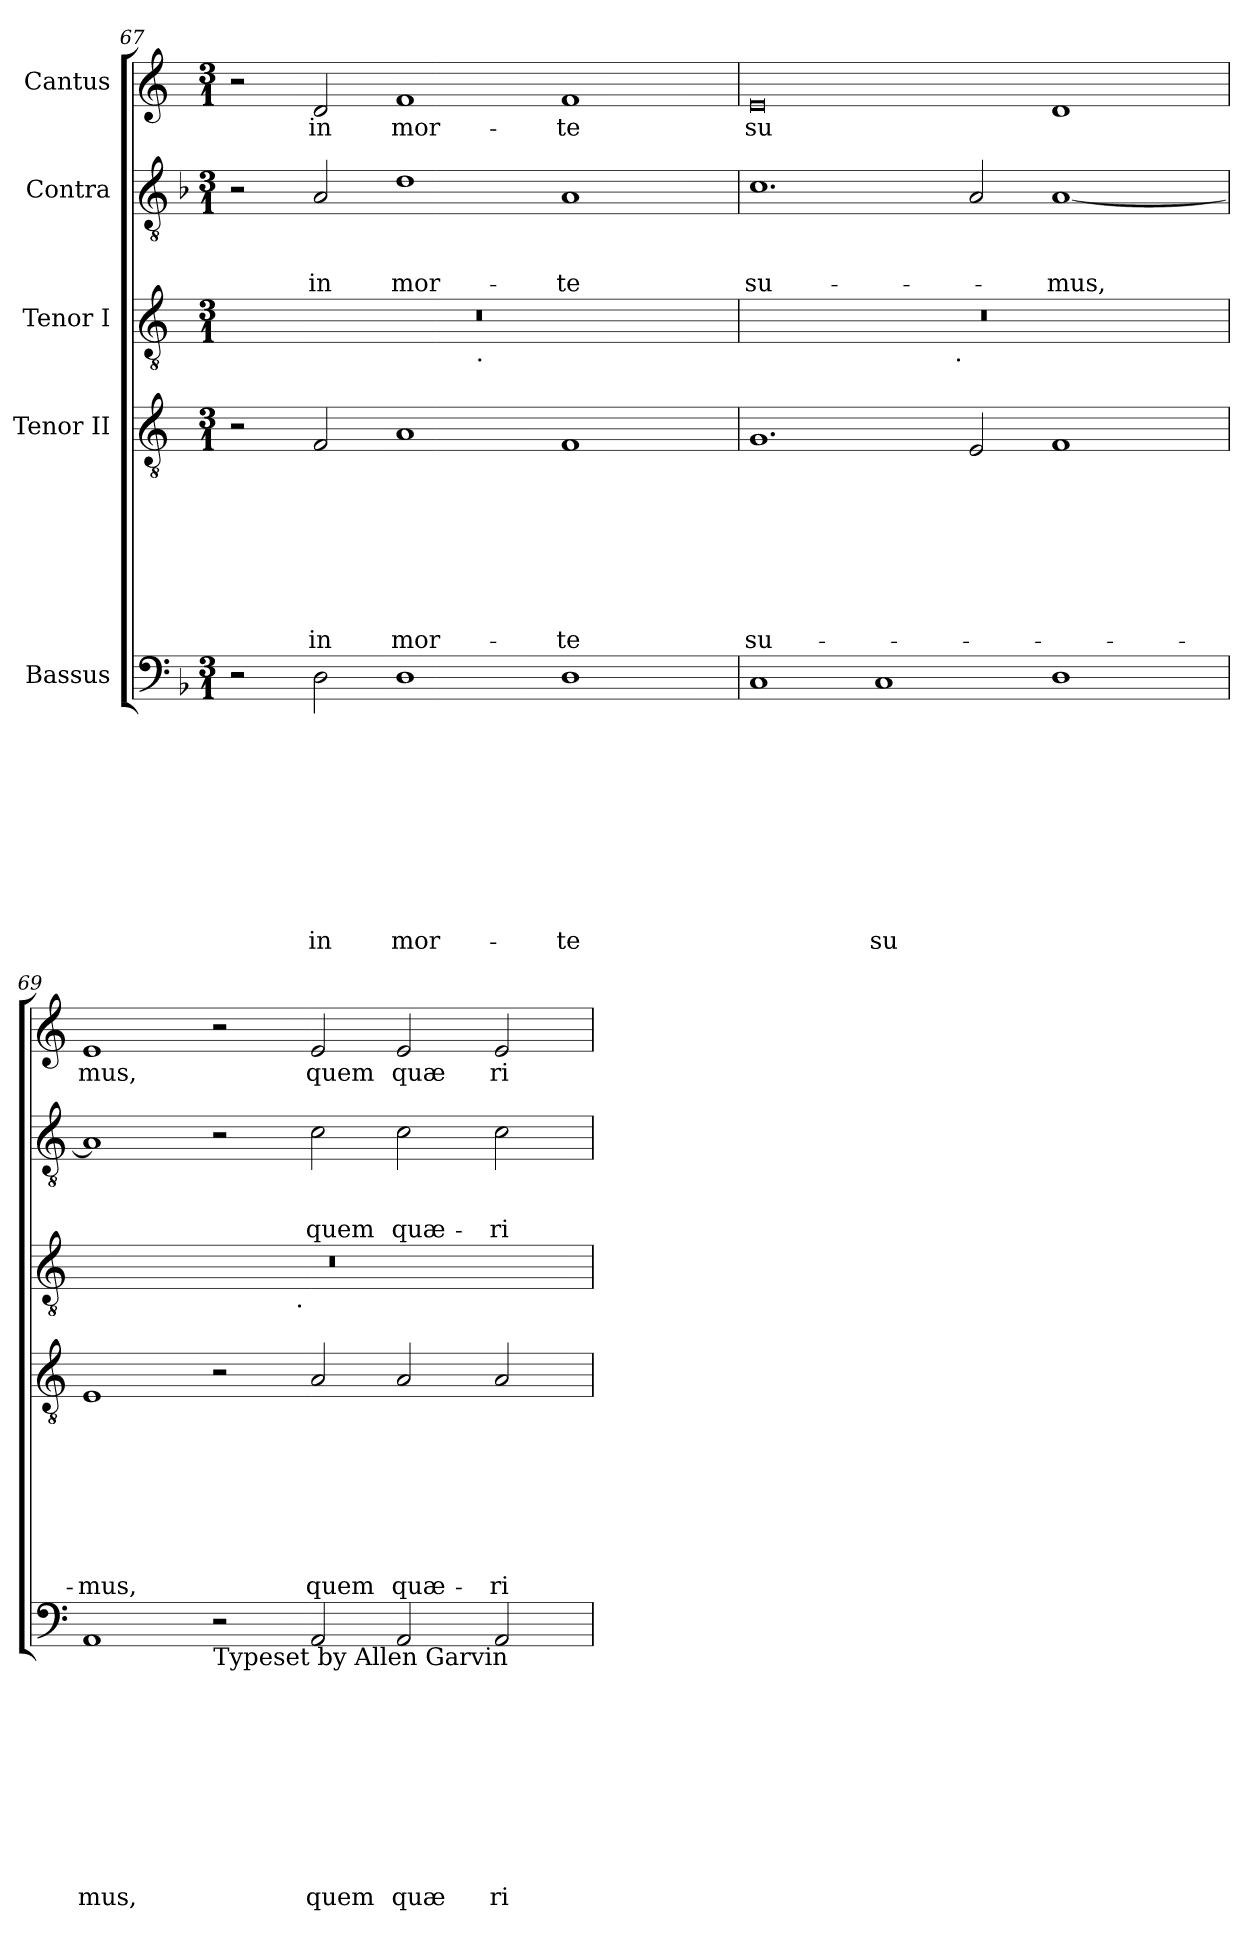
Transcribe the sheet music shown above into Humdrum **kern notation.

**kern	**text	**text	**text	**text	**text	**text	**text	**text	**text	**text	**kern	**text	**text	**text	**text	**text	**text	**text	**text	**kern	**kern	**text	**text	**text	**kern	**text
*part5	*part5	*part5	*part5	*part5	*part5	*part5	*part5	*part5	*part5	*part5	*part4	*part4	*part4	*part4	*part4	*part4	*part4	*part4	*part4	*part3	*part2	*part2	*part2	*part2	*part1	*part1
*staff5	*staff5	*staff5	*staff5	*staff5	*staff5	*staff5	*staff5	*staff5	*staff5	*staff5	*staff4	*staff4	*staff4	*staff4	*staff4	*staff4	*staff4	*staff4	*staff4	*staff3	*staff2	*staff2	*staff2	*staff2	*staff1	*staff1
*I"Bassus	*	*	*	*	*	*	*	*	*	*	*I"Tenor II	*	*	*	*	*	*	*	*	*I"Tenor I	*I"Contra	*	*	*	*I"Cantus	*
*clefF4	*	*	*	*	*	*	*	*	*	*	*clefGv2	*	*	*	*	*	*	*	*	*clefGv2	*clefGv2	*	*	*	*clefG2	*
*k[b-]	*	*	*	*	*	*	*	*	*	*	*k[]	*	*	*	*	*	*	*	*	*k[]	*k[b-]	*	*	*	*k[]	*
*F:	*	*	*	*	*	*	*	*	*	*	*C:	*	*	*	*	*	*	*	*	*C:	*F:	*	*	*	*C:	*
*M3/1	*	*	*	*	*	*	*	*	*	*	*M3/1	*	*	*	*	*	*	*	*	*M3/1	*M3/1	*	*	*	*M3/1	*
=67	=67	=67	=67	=67	=67	=67	=67	=67	=67	=67	=67	=67	=67	=67	=67	=67	=67	=67	=67	=67	=67	=67	=67	=67	=67	=67
*	*	*	*	*	*	*	*	*	*	*	*	*	*	*	*	*	*	*	*	*^	*	*	*	*	*	*
2r	.	.	.	.	.	.	.	.	.	.	2r	.	.	.	.	.	.	.	.	0.r	1ryy	2r	.	.	.	2r	.
!	!	!	!	!	!	!	!	!	!	!LO:LY:b	!	!	!	!	!	!	!	!	!LO:LY:b	!	!	!	!	!	!LO:LY:b	!	!LO:LY:b
2D\	.	.	.	.	.	.	.	.	.	in	2F/	.	.	.	.	.	.	.	in	.	.	2A/	.	.	in	2d/	in
!	!	!	!	!	!	!	!	!	!	!LO:LY:b	!	!	!	!	!	!	!	!	!LO:LY:b	!	!	!	!	!	!LO:LY:b	!	!LO:LY:b
1D	.	.	.	.	.	.	.	.	.	mor-	1A	.	.	.	.	.	.	.	mor-	.	4...ryy	1d	.	.	mor-	1f	mor-
!	!	!	!	!	!	!	!	!	!	!	!	!	!	!	!	!	!	!	!	!	!LO:TX:b:t=.	!	!	!	!	!	!
.	.	.	.	.	.	.	.	.	.	.	.	.	.	.	.	.	.	.	.	.	1ryy	.	.	.	.	.	.
!	!	!	!	!	!	!	!	!	!	!LO:LY:b	!	!	!	!	!	!	!	!	!LO:LY:b	!	!	!	!	!	!LO:LY:b	!	!LO:LY:b
1D	.	.	.	.	.	.	.	.	.	-te	1F	.	.	.	.	.	.	.	-te	.	.	1A	.	.	-te	1f	-te
.	.	.	.	.	.	.	.	.	.	.	.	.	.	.	.	.	.	.	.	.	2ryy	.	.	.	.	.	.
.	.	.	.	.	.	.	.	.	.	.	.	.	.	.	.	.	.	.	.	.	32ryy	.	.	.	.	.	.
!!LO:LB:g=z
=68	=68	=68	=68	=68	=68	=68	=68	=68	=68	=68	=68	=68	=68	=68	=68	=68	=68	=68	=68	=68	=68	=68	=68	=68	=68	=68	=68
*k[]	*	*	*	*	*	*	*	*	*	*	*	*	*	*	*	*	*	*	*	*	*	*k[]	*	*	*	*	*
*C:	*	*	*	*	*	*	*	*	*	*	*	*	*	*	*	*	*	*	*	*	*	*C:	*	*	*	*	*
!	!	!	!	!	!	!	!	!	!	!	!	!	!	!	!	!	!	!	!LO:LY:b	!	!	!	!	!	!LO:LY:b	!	!LO:LY:b
1C	.	.	.	.	.	.	.	.	.	.	1.G	.	.	.	.	.	.	.	su-	0.r	1ryy	1.c	.	.	su-	0e	su
!	!	!	!	!	!	!	!	!	!	!LO:LY:b	!	!	!	!	!	!	!	!	!	!	!	!	!	!	!	!	!
1C	.	.	.	.	.	.	.	.	.	su	.	.	.	.	.	.	.	.	.	.	4...ryy	.	.	.	.	.	.
!	!	!	!	!	!	!	!	!	!	!	!	!	!	!	!	!	!	!	!	!	!LO:TX:b:t=.	!	!	!	!	!	!
.	.	.	.	.	.	.	.	.	.	.	.	.	.	.	.	.	.	.	.	.	1ryy	.	.	.	.	.	.
.	.	.	.	.	.	.	.	.	.	.	2E/	.	.	.	.	.	.	.	.	.	.	2A/	.	.	.	.	.
!	!	!	!	!	!	!	!	!	!	!	!	!	!	!	!	!	!	!	!	!	!	!	!	!	!LO:LY:b	!	!
1D	.	.	.	.	.	.	.	.	.	.	1F	.	.	.	.	.	.	.	.	.	.	[<1A	.	.	-mus,	1d	.
.	.	.	.	.	.	.	.	.	.	.	.	.	.	.	.	.	.	.	.	.	2ryy	.	.	.	.	.	.
.	.	.	.	.	.	.	.	.	.	.	.	.	.	.	.	.	.	.	.	.	32ryy	.	.	.	.	.	.
=69	=69	=69	=69	=69	=69	=69	=69	=69	=69	=69	=69	=69	=69	=69	=69	=69	=69	=69	=69	=69	=69	=69	=69	=69	=69	=69	=69
!	!	!	!	!	!	!	!	!	!	!LO:LY:b	!	!	!	!	!	!	!	!	!LO:LY:b	!	!	!	!	!	!	!	!LO:LY:b
1AA	.	.	.	.	.	.	.	.	.	mus,	1E	.	.	.	.	.	.	.	-mus,	0.r	1ryy	1A]	.	.	.	1e	mus,
!LO:TX:b:t=Typeset by Allen Garvin	!	!	!	!	!	!	!	!	!	!	!	!	!	!	!	!	!	!	!	!	!	!	!	!	!	!	!
2r	.	.	.	.	.	.	.	.	.	.	2r	.	.	.	.	.	.	.	.	.	4...ryy	2r	.	.	.	2r	.
!	!	!	!	!	!	!	!	!	!	!	!	!	!	!	!	!	!	!	!	!	!LO:TX:b:t=.	!	!	!	!	!	!
.	.	.	.	.	.	.	.	.	.	.	.	.	.	.	.	.	.	.	.	.	1ryy	.	.	.	.	.	.
!	!	!	!	!	!	!	!	!	!	!LO:LY:b	!	!	!	!	!	!	!	!	!LO:LY:b	!	!	!	!	!	!LO:LY:b	!	!LO:LY:b
2AA/	.	.	.	.	.	.	.	.	.	quem	2A/	.	.	.	.	.	.	.	quem	.	.	2c\	.	.	quem	2e/	quem
!	!	!	!	!	!	!	!	!	!	!LO:LY:b	!	!	!	!	!	!	!	!	!LO:LY:b	!	!	!	!	!	!LO:LY:b	!	!LO:LY:b
2AA/	.	.	.	.	.	.	.	.	.	quæ	2A/	.	.	.	.	.	.	.	quæ-	.	.	2c\	.	.	quæ-	2e/	quæ
.	.	.	.	.	.	.	.	.	.	.	.	.	.	.	.	.	.	.	.	.	2ryy	.	.	.	.	.	.
!	!	!	!	!	!	!	!	!	!	!LO:LY:b	!	!	!	!	!	!	!	!	!LO:LY:b	!	!	!	!	!	!LO:LY:b	!	!LO:LY:b
2AA/	.	.	.	.	.	.	.	.	.	ri	2A/	.	.	.	.	.	.	.	-ri-	.	.	2c\	.	.	-ri-	2e/	ri
.	.	.	.	.	.	.	.	.	.	.	.	.	.	.	.	.	.	.	.	.	32ryy	.	.	.	.	.	.
*	*	*	*	*	*	*	*	*	*	*	*	*	*	*	*	*	*	*	*	*v	*v	*	*	*	*	*	*
=	=	=	=	=	=	=	=	=	=	=	=	=	=	=	=	=	=	=	=	=	=	=	=	=	=	=
*-	*-	*-	*-	*-	*-	*-	*-	*-	*-	*-	*-	*-	*-	*-	*-	*-	*-	*-	*-	*-	*-	*-	*-	*-	*-	*-
